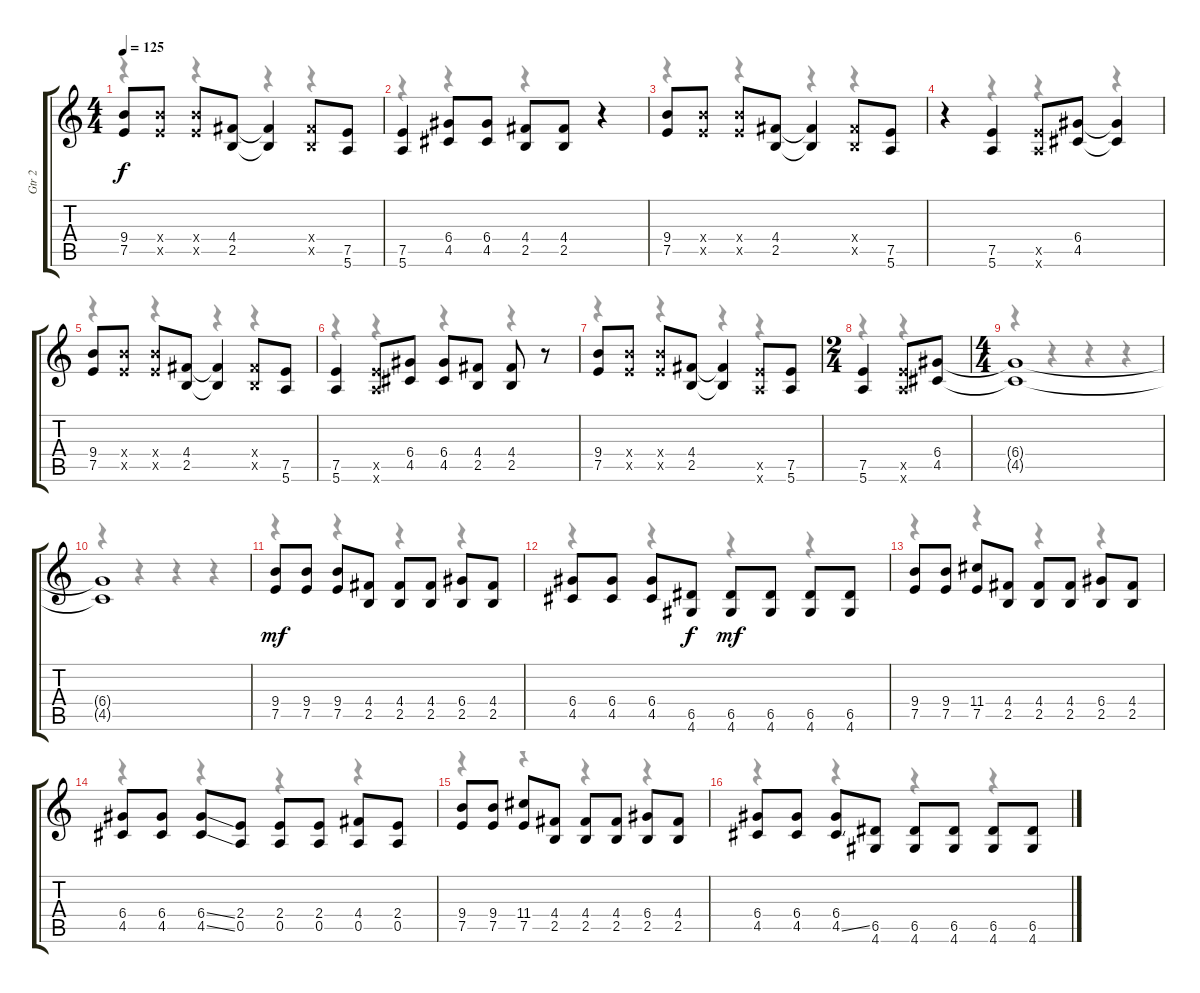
\track ("Gtr 2" "Gtr 2") {instrument overdrivenguitar}
\staff {score tabs}
\tuning (E4 B3 G3 D3 A2 E2) {hide}
\voice
\ts (4 4)
\tempo 125
\clef g2
\ks c
(9.4 7.5).8{dy f} (9.4{x} 7.5{x}).8 (9.4{x} 7.5{x}).8 (4.4 2.5).8 (4.4{t} 2.5{t}).4 (4.4{x} 2.5{x}).8 (7.5 5.6).8 |
(7.5 5.6).4 (6.4 4.5).8 (6.4 4.5).8 (4.4 2.5).8 (4.4 2.5).8 r.4 |
(9.4 7.5).8 (9.4{x} 7.5{x}).8 (9.4{x} 7.5{x}).8 (4.4 2.5).8 (4.4{t} 2.5{t}).4 (4.4{x} 2.5{x}).8 (7.5 5.6).8 |
r.4 (7.5 5.6).4 (7.5{x} 5.6{x}).8 (6.4 4.5).8 (6.4{t} 4.5{t}).4 |
(9.4 7.5).8 (9.4{x} 7.5{x}).8 (9.4{x} 7.5{x}).8 (4.4 2.5).8 (4.4{t} 2.5{t}).4 (4.4{x} 2.5{x}).8 (7.5 5.6).8 |
(7.5 5.6).4 (7.5{x} 5.6{x}).8 (6.4 4.5).8 (6.4 4.5).8 (4.4 2.5).8 (4.4 2.5).8 r.8 |
(9.4 7.5).8 (9.4{x} 7.5{x}).8 (9.4{x} 7.5{x}).8 (4.4 2.5).8 (4.4{t} 2.5{t}).4 (7.5{x} 5.6{x}).8 (7.5 5.6).8 |
\ts (2 4)
(7.5 5.6).4 (7.5{x} 5.6{x}).8 (6.4 4.5).8 |
\ts (4 4)
(6.4{t} 4.5{t}).1 |
(6.4{t} 4.5{t}).1 |
(9.4 7.5).8{dy mf} (9.4 7.5).8 (9.4 7.5).8 (4.4 2.5).8 (4.4 2.5).8 (4.4 2.5).8 (6.4 2.5).8 (4.4 2.5).8 |
(6.4 4.5).8 (6.4 4.5).8 (6.4 4.5).8 (6.5 4.6).8{dy f} (6.5 4.6).8{dy mf} (6.5 4.6).8 (6.5 4.6).8 (6.5 4.6).8 |
(9.4 7.5).8 (9.4 7.5).8 (11.4 7.5).8 (4.4 2.5).8 (4.4 2.5).8 (4.4 2.5).8 (6.4 2.5).8 (4.4 2.5).8 |
(6.4 4.5).8 (6.4 4.5).8 (6.4{ss} 4.5{ss}).8 (2.4 0.5).8 (2.4 0.5).8 (2.4 0.5).8 (4.4 0.5).8 (2.4 0.5).8 |
(9.4 7.5).8 (9.4 7.5).8 (11.4 7.5).8 (4.4 2.5).8 (4.4 2.5).8 (4.4 2.5).8 (6.4 2.5).8 (4.4 2.5).8 |
(6.4 4.5).8 (6.4 4.5).8 (6.4 4.5{ss}).8 (6.5 4.6).8 (6.5 4.6).8 (6.5 4.6).8 (6.5 4.6).8 (6.5 4.6).8
\voice
\clef g2
\ottava regular
\simile none
\ks c
r.4{dy f} r.4 r.4 r.4 |
r.4 r.4 r.4 r.4 |
r.4 r.4 r.4 r.4 |
r.4 r.4 r.4 r.4 |
r.4 r.4 r.4 r.4 |
r.4 r.4 r.4 r.4 |
r.4 r.4 r.4 r.4 |
r.4 r.4 |
r.4 r.4 r.4 r.4 |
r.4 r.4 r.4 r.4 |
r.4 r.4 r.4 r.4 |
r.4 r.4 r.4 r.4 |
r.4 r.4 r.4 r.4 |
r.4 r.4 r.4 r.4 |
r.4 r.4 r.4 r.4 |
r.4 r.4 r.4 r.4
